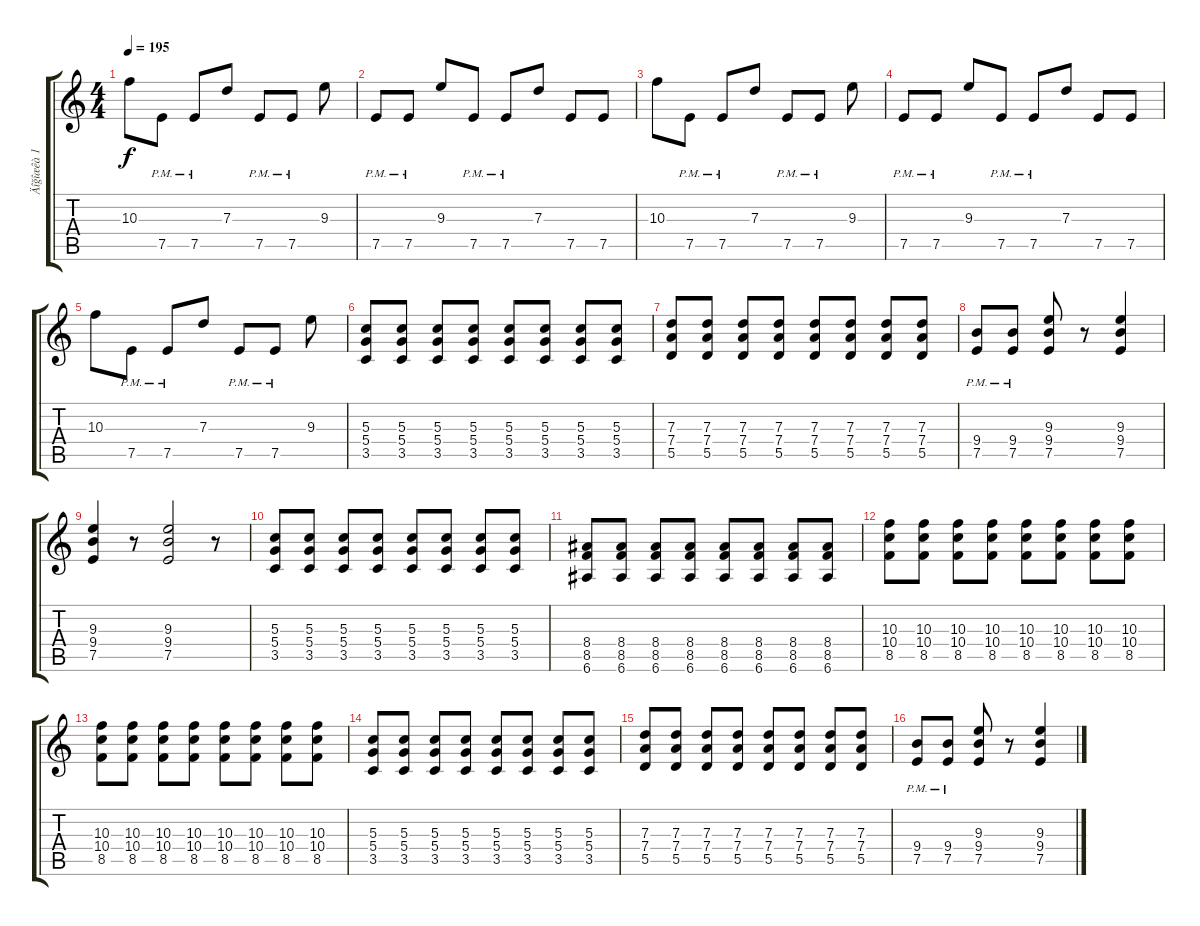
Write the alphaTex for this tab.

\track ("Äîğîæêà 1" "Äîğîæêà 1") {instrument distortionguitar}
\staff {score tabs}
\tuning (E4 B3 G3 D3 A2 E2) {hide}
\ts (4 4)
\tempo 195
\clef g2
\ks c
10.3.8{dy f} 7.5{pm}.8 7.5{pm}.8 7.3.8 7.5{pm}.8 7.5{pm}.8 9.3.8 |
7.5{pm}.8 7.5{pm}.8 9.3.8 7.5{pm}.8 7.5{pm}.8 7.3.8 7.5.8 7.5.8 |
10.3.8 7.5{pm}.8 7.5{pm}.8 7.3.8 7.5{pm}.8 7.5{pm}.8 9.3.8 |
7.5{pm}.8 7.5{pm}.8 9.3.8 7.5{pm}.8 7.5{pm}.8 7.3.8 7.5.8 7.5.8 |
10.3.8 7.5{pm}.8 7.5{pm}.8 7.3.8 7.5{pm}.8 7.5{pm}.8 9.3.8 |
(5.3 5.4 3.5).8 (5.3 5.4 3.5).8 (5.3 5.4 3.5).8 (5.3 5.4 3.5).8 (5.3 5.4 3.5).8 (5.3 5.4 3.5).8 (5.3 5.4 3.5).8 (5.3 5.4 3.5).8 |
(7.3 7.4 5.5).8 (7.3 7.4 5.5).8 (7.3 7.4 5.5).8 (7.3 7.4 5.5).8 (7.3 7.4 5.5).8 (7.3 7.4 5.5).8 (7.3 7.4 5.5).8 (7.3 7.4 5.5).8 |
(9.4{pm} 7.5{pm}).8 (9.4{pm} 7.5{pm}).8 (9.3 9.4 7.5).8 r.8 (9.3 9.4 7.5).4 |
(9.3 9.4 7.5).4 r.8 (9.3 9.4 7.5).2 r.8 |
(5.3 5.4 3.5).8 (5.3 5.4 3.5).8 (5.3 5.4 3.5).8 (5.3 5.4 3.5).8 (5.3 5.4 3.5).8 (5.3 5.4 3.5).8 (5.3 5.4 3.5).8 (5.3 5.4 3.5).8 |
(8.4 8.5 6.6).8 (8.4 8.5 6.6).8 (8.4 8.5 6.6).8 (8.4 8.5 6.6).8 (8.4 8.5 6.6).8 (8.4 8.5 6.6).8 (8.4 8.5 6.6).8 (8.4 8.5 6.6).8 |
(10.3 10.4 8.5).8 (10.3 10.4 8.5).8 (10.3 10.4 8.5).8 (10.3 10.4 8.5).8 (10.3 10.4 8.5).8 (10.3 10.4 8.5).8 (10.3 10.4 8.5).8 (10.3 10.4 8.5).8 |
(10.3 10.4 8.5).8 (10.3 10.4 8.5).8 (10.3 10.4 8.5).8 (10.3 10.4 8.5).8 (10.3 10.4 8.5).8 (10.3 10.4 8.5).8 (10.3 10.4 8.5).8 (10.3 10.4 8.5).8 |
(5.3 5.4 3.5).8 (5.3 5.4 3.5).8 (5.3 5.4 3.5).8 (5.3 5.4 3.5).8 (5.3 5.4 3.5).8 (5.3 5.4 3.5).8 (5.3 5.4 3.5).8 (5.3 5.4 3.5).8 |
(7.3 7.4 5.5).8 (7.3 7.4 5.5).8 (7.3 7.4 5.5).8 (7.3 7.4 5.5).8 (7.3 7.4 5.5).8 (7.3 7.4 5.5).8 (7.3 7.4 5.5).8 (7.3 7.4 5.5).8 |
(9.4{pm} 7.5{pm}).8 (9.4{pm} 7.5{pm}).8 (9.3 9.4 7.5).8 r.8 (9.3 9.4 7.5).4
